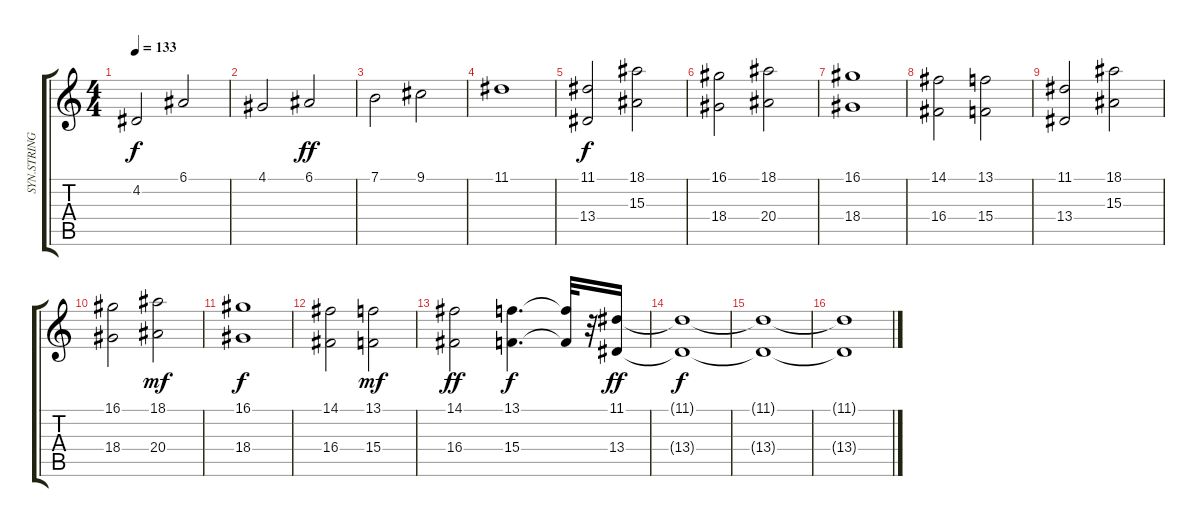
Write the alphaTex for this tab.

\track ("SYN.STRINGS                         " "SYN.STRING") {instrument synthstrings1}
\staff {score tabs}
\tuning (E4 B3 G3 D3 A2 E2) {hide}
\ts (4 4)
\tempo 133
\clef g2
\ks c
4.2.2{dy f} 6.1.2 |
4.1.2 6.1.2{dy ff} |
7.1.2 9.1.2 |
11.1.1 |
(11.1 13.4).2{dy f} (18.1 15.3).2 |
(16.1 18.4).2 (18.1 20.4).2 |
(16.1 18.4).1 |
(14.1 16.4).2 (13.1 15.4).2 |
(11.1 13.4).2 (18.1 15.3).2 |
(16.1 18.4).2 (18.1 20.4).2{dy mf} |
(16.1 18.4).1{dy f} |
(14.1 16.4).2 (13.1 15.4).2{dy mf} |
(14.1 16.4).2{dy ff} (13.1 15.4).4{d dy f} (13.1{t} 15.4{t}).32 r.32 (11.1 13.4).16{dy ff} |
(11.1{t} 13.4{t}).1{dy f} |
(11.1{t} 13.4{t}).1 |
(11.1{t} 13.4{t}).1
